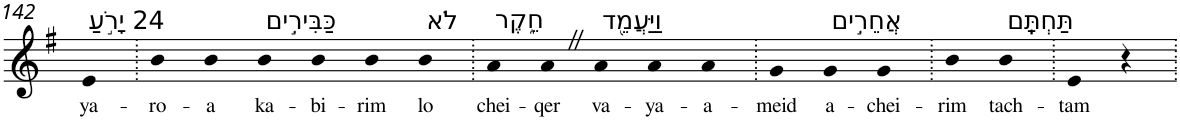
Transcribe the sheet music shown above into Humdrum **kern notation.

**kern	**text
*part1	*part1
*staff1	*staff1
*I"Piano	*
*I'Pno	*
!!LO:PB:g=z
*clefG2	*
*k[f#]	*
*G:	*
=142	=142
!LO:TX:a:t=24 יָרֹ֣עַ	!
!	!LO:LY:b
4e	ya-
=143.	=143.
!	!LO:LY:b
4b	-ro-
!	!LO:LY:b
4b	-a
!LO:TX:a:t=כַּבִּירִ֣ים	!
!	!LO:LY:b
4b	ka-
!	!LO:LY:b
4b	-bi-
!	!LO:LY:b
4b	-rim
!LO:TX:a:t=לֹא	!
!	!LO:LY:b
4b	lo
=144.	=144.
!LO:TX:a:t=חֵ֑קֶר	!
!	!LO:LY:b
4a	chei-
!	!LO:LY:b
4aZ	-qer
!LO:TX:a:t=וַיַּעֲמֵ֖ד	!
!	!LO:LY:b
4a	va-
!	!LO:LY:b
4a	-ya-
!	!LO:LY:b
4a	-a-
=145.	=145.
!	!LO:LY:b
4g	-meid
!LO:TX:a:t=אֲחֵרִ֣ים	!
!	!LO:LY:b
4g	a-
!	!LO:LY:b
4g	-chei-
=146.	=146.
!	!LO:LY:b
4b	-rim
!LO:TX:a:t=תַּחְתָּֽם	!
!	!LO:LY:b
4b	tach-
=147.	=147.
!	!LO:LY:b
4e	-tam
4r	.
=.	=.
*-	*-
